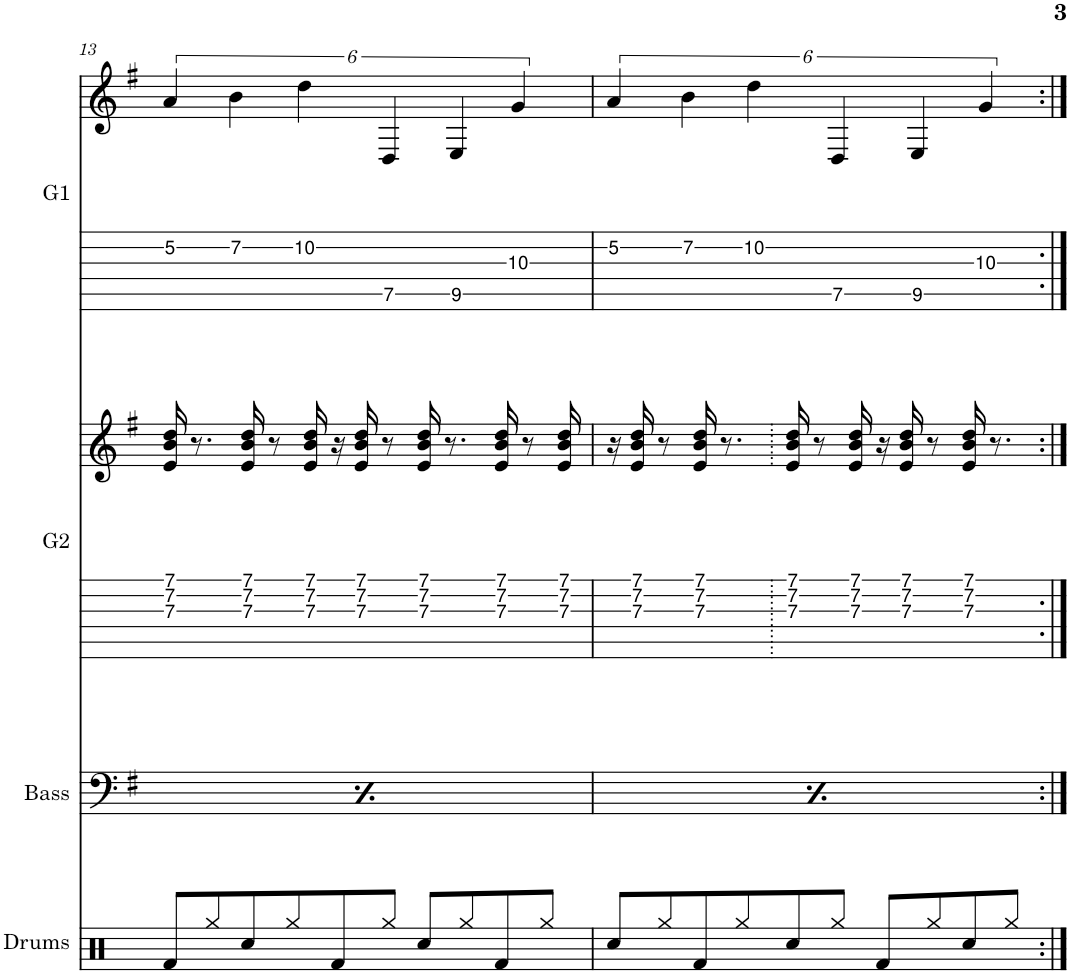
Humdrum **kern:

**kern	**kern	**kern	**kern	**kern
*part3	*part2	*part2	*part1	*part1
*staff5	*staff4	*staff3	*staff2	*staff1
*I"Bass	*I"G2 - Rhythm	*	*I"G1 - Frippertronics	*
*I'Bass	*I'G2	*	*I'G1	*
!!LO:PB:g=z
*clefF4	*	*clefG2	*	*clefG2
*Trd7c12	*	*	*	*
*k[f#]	*k[f#]	*k[f#]	*k[f#]	*k[f#]
*M5/4	*M5/4	*M5/4	*M5/4	*M5/4
*	*	*	*Xbrackettup	*
=13	=13	=13	=13	=13
16D\KL	16e 16b 16dd	16e/ 16b/ 16dd/	24%5a	24%5a/
8E\	8.r	8.r	.	.
16D\Jk	.	.	.	.
.	.	.	24%5b	24%5b\
8E\L	16e 16b 16dd	16e/ 16b/ 16dd/	.	.
.	8r	8r	.	.
[8G\	.	.	.	.
.	.	.	24%5dd	24%5dd\
.	16e 16b 16dd	16e/ 16b/ 16dd/	.	.
8G\]	16r	16r	.	.
.	16e 16b 16dd	16e/ 16b/ 16dd/	.	.
8E\J	8r	8r	24%5D	24%5D/
8D\L	16e 16b 16dd	16e/ 16b/ 16dd/	.	.
.	8.r	8.r	.	.
.	.	.	24%5E	24%5E/
8E\	.	.	.	.
8G\	16e 16b 16dd	16e/ 16b/ 16dd/	.	.
.	.	.	24%5g	24%5g/
.	8r	8r	.	.
8A\J	.	.	.	.
.	16e 16b 16dd	16e/ 16b/ 16dd/	.	.
=14	=14.	=14.	=14	=14
16D\KL	16r	16r	24%5a	24%5a/
8E\	16e 16b 16dd	16e/ 16b/ 16dd/	.	.
.	8r	8r	.	.
16D\Jk	.	.	.	.
.	.	.	24%5b	24%5b\
8E\L	16e 16b 16dd	16e/ 16b/ 16dd/	.	.
.	8.r	8.r	.	.
[8G\	.	.	.	.
.	.	.	24%5dd	24%5dd\
8G\]	16e 16b 16dd	16e/ 16b/ 16dd/	.	.
.	8r	8r	.	.
8E\J	.	.	24%5D	24%5D/
.	16e 16b 16dd	16e/ 16b/ 16dd/	.	.
8D\L	16r	16r	.	.
.	16e 16b 16dd	16e/ 16b/ 16dd/	.	.
.	.	.	24%5E	24%5E/
8E\	8r	8r	.	.
8G\	16e 16b 16dd	16e/ 16b/ 16dd/	.	.
.	.	.	24%5g	24%5g/
.	8.r	8.r	.	.
8A\J	.	.	.	.
=:|!	=:|!	=:|!	=:|!	=:|!
*-	*-	*-	*-	*-
